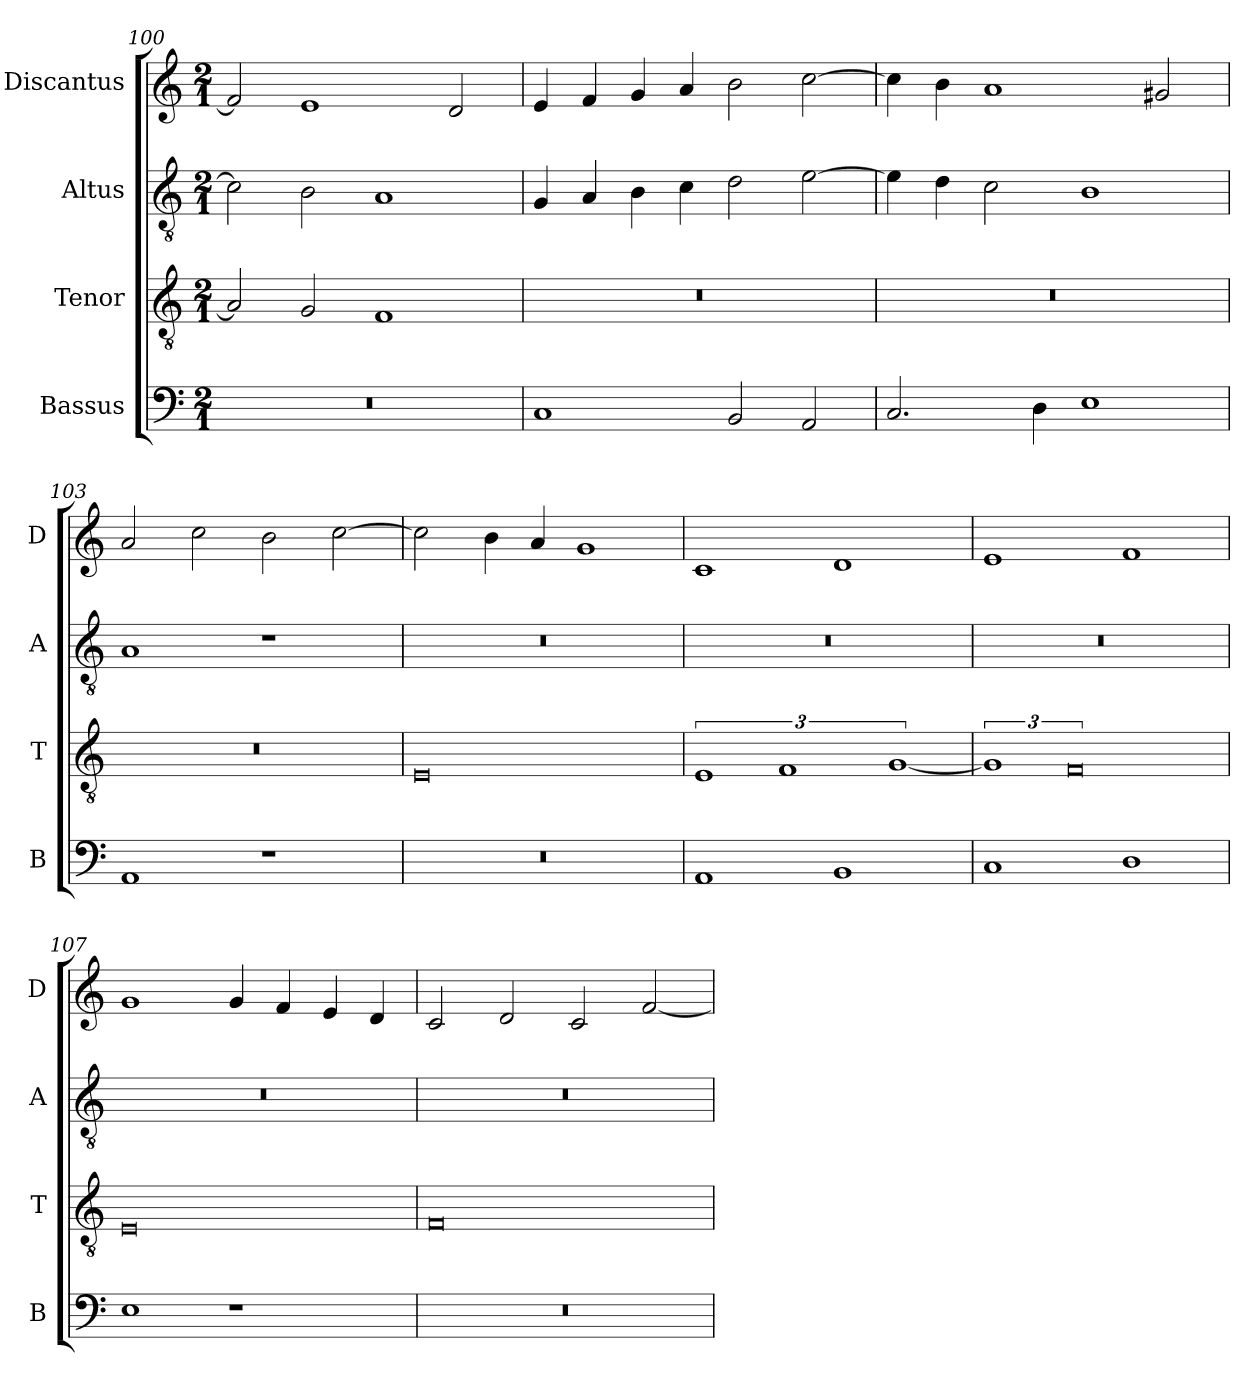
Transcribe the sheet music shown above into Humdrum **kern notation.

**kern	**kern	**kern	**kern
*part4	*part3	*part2	*part1
*staff4	*staff3	*staff2	*staff1
*I"Bassus	*I"Tenor	*I"Altus	*I"Discantus
*I'B	*I'T	*I'A	*I'D
*clefF4	*clefGv2	*clefGv2	*clefG2
*k[]	*k[]	*k[]	*k[]
*M2/1	*M2/1	*M2/1	*M2/1
=100	=100	=100	=100
0r	2A/]	2c\]	2f/]
.	2G/	2B\	1e
.	1F	1A	.
.	.	.	2d/
=101	=101	=101	=101
1C	0r	4G/	4e/
.	.	4A/	4f/
.	.	4B\	4g/
.	.	4c\	4a/
2BB/	.	2d\	2b\
2AA/	.	[2e\	[2cc\
=102	=102	=102	=102
2.C/	0r	4e\]	4cc\]
.	.	4d\	4b\
.	.	2c\	1a
4D\	.	.	.
1E	.	1B	.
.	.	.	2g#X/
=103	=103	=103	=103
1AA	0r	1A	2a/
.	.	.	2cc\
1r	.	1r	2b\
.	.	.	[2cc\
=104	=104	=104	=104
0r	0E	0r	2cc\]
.	.	.	4b\
.	.	.	4a/
.	.	.	1g
=105	=105	=105	=105
1AA	3%2E	0r	1c
.	3%2F	.	.
1BB	.	.	1d
.	[3%2G	.	.
=106	=106	=106	=106
1C	3%2G]	0r	1e
.	3%4F	.	.
1D	.	.	1f
=107	=107	=107	=107
1E	0E	0r	1g
1r	.	.	4g/
.	.	.	4f/
.	.	.	4e/
.	.	.	4d/
=108	=108	=108	=108
0r	0F	0r	2c/
.	.	.	2d/
.	.	.	2c/
.	.	.	[2f/
=	=	=	=
*-	*-	*-	*-
